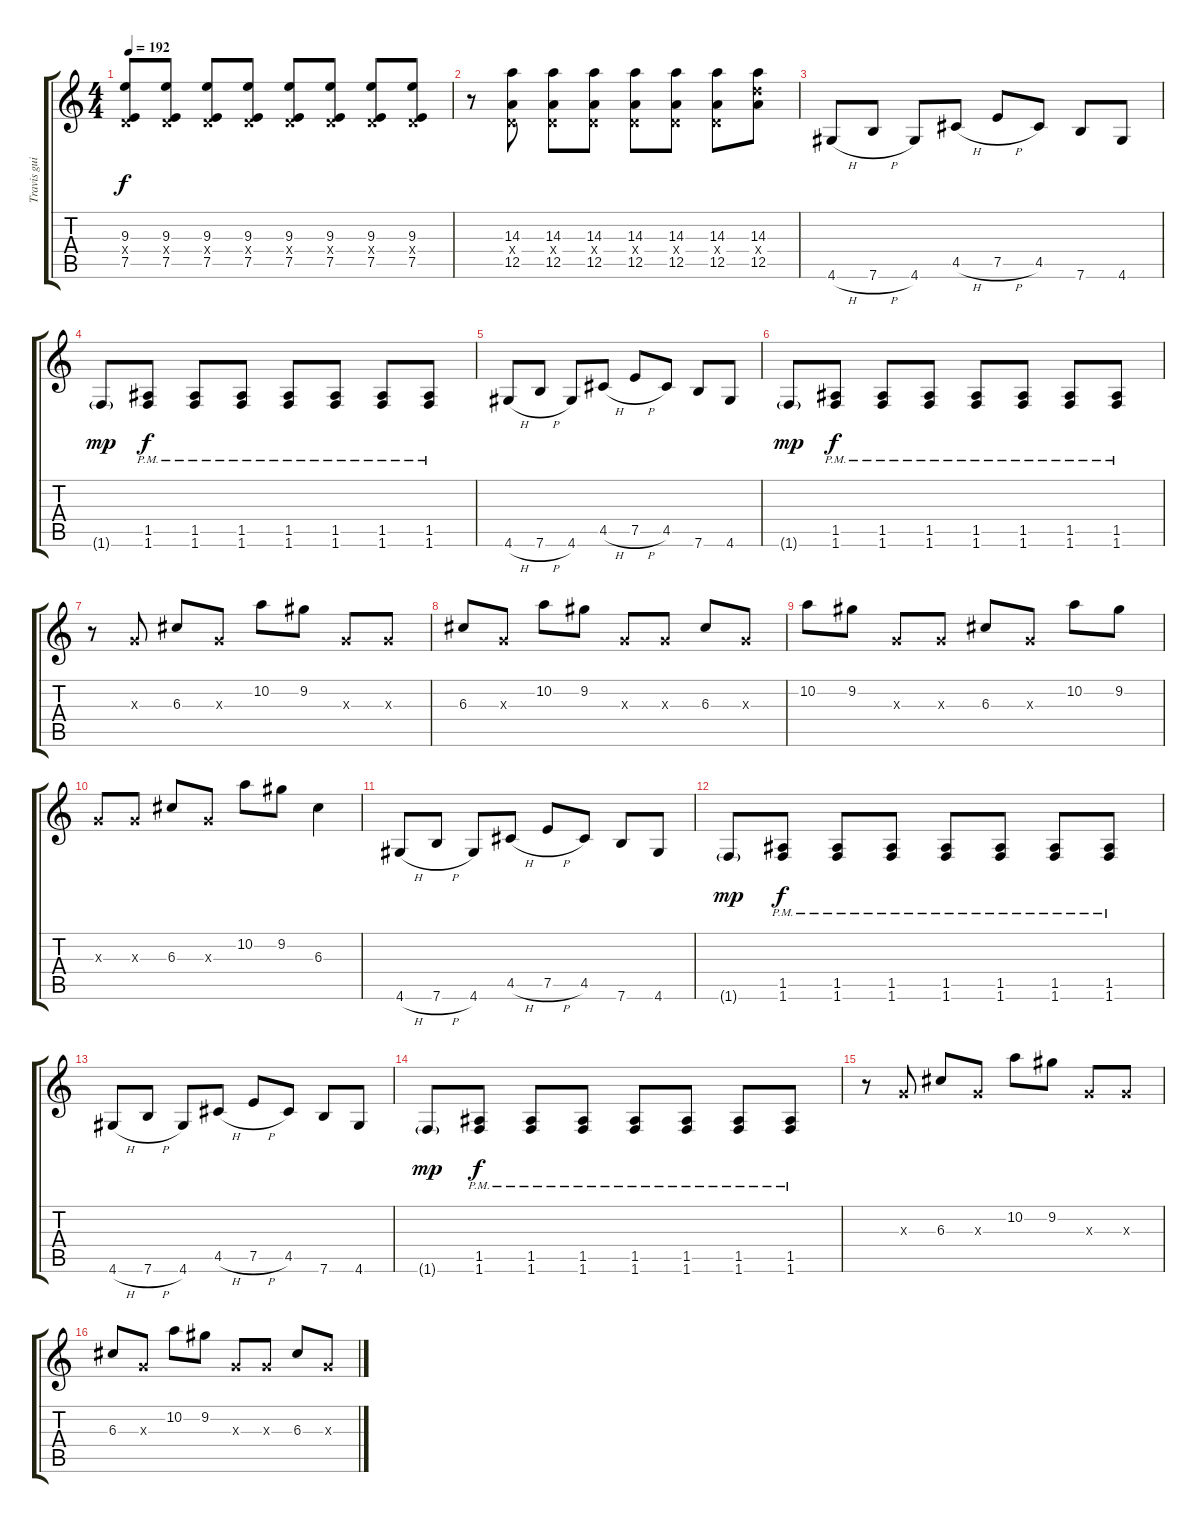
\track ("Travis guitar" "Travis gui") {instrument distortionguitar}
\staff {score tabs}
\tuning (E4 B3 G3 D3 A2 E2) {hide}
\ts (4 4)
\tempo 192
\clef g2
\ks c
(9.3 0.4{x} 7.5).8{dy f} (9.3 0.4{x} 7.5).8 (9.3 0.4{x} 7.5).8 (9.3 0.4{x} 7.5).8 (9.3 0.4{x} 7.5).8 (9.3 0.4{x} 7.5).8 (9.3 0.4{x} 7.5).8 (9.3 0.4{x} 7.5).8 |
r.8 (14.3 0.4{x} 12.5).8 (14.3 0.4{x} 12.5).8 (14.3 0.4{x} 12.5).8 (14.3 0.4{x} 12.5).8 (14.3 0.4{x} 12.5).8 (14.3 0.4{x} 12.5).8 (14.3 12.4{x} 12.5).8 |
4.6{h}.8 7.6{h}.8 4.6.8 4.5{h}.8 7.5{h}.8 4.5.8 7.6.8 4.6.8 |
1.6{g}.8{dy mp} (1.5{pm} 1.6{pm}).8{dy f} (1.5{pm} 1.6{pm}).8 (1.5{pm} 1.6{pm}).8 (1.5{pm} 1.6{pm}).8 (1.5{pm} 1.6{pm}).8 (1.5{pm} 1.6{pm}).8 (1.5{pm} 1.6{pm}).8 |
4.6{h}.8 7.6{h}.8 4.6.8 4.5{h}.8 7.5{h}.8 4.5.8 7.6.8 4.6.8 |
1.6{g}.8{dy mp} (1.5{pm} 1.6{pm}).8{dy f} (1.5{pm} 1.6{pm}).8 (1.5{pm} 1.6{pm}).8 (1.5{pm} 1.6{pm}).8 (1.5{pm} 1.6{pm}).8 (1.5{pm} 1.6{pm}).8 (1.5{pm} 1.6{pm}).8 |
r.8 0.3{x}.8 6.3.8 0.3{x}.8 10.2.8 9.2.8 0.3{x}.8 0.3{x}.8 |
6.3.8 0.3{x}.8 10.2.8 9.2.8 0.3{x}.8 0.3{x}.8 6.3.8 0.3{x}.8 |
10.2.8 9.2.8 0.3{x}.8 0.3{x}.8 6.3.8 0.3{x}.8 10.2.8 9.2.8 |
0.3{x}.8 0.3{x}.8 6.3.8 0.3{x}.8 10.2.8 9.2.8 6.3.4 |
4.6{h}.8 7.6{h}.8 4.6.8 4.5{h}.8 7.5{h}.8 4.5.8 7.6.8 4.6.8 |
1.6{g}.8{dy mp} (1.5 1.6{pm}).8{dy f} (1.5 1.6{pm}).8 (1.5 1.6{pm}).8 (1.5 1.6{pm}).8 (1.5 1.6{pm}).8 (1.5 1.6{pm}).8 (1.5 1.6{pm}).8 |
4.6{h}.8 7.6{h}.8 4.6.8 4.5{h}.8 7.5{h}.8 4.5.8 7.6.8 4.6.8 |
1.6{g}.8{dy mp} (1.5 1.6{pm}).8{dy f} (1.5 1.6{pm}).8 (1.5 1.6{pm}).8 (1.5 1.6{pm}).8 (1.5 1.6{pm}).8 (1.5 1.6{pm}).8 (1.5 1.6{pm}).8 |
r.8 0.3{x}.8 6.3.8 0.3{x}.8 10.2.8 9.2.8 0.3{x}.8 0.3{x}.8 |
6.3.8 0.3{x}.8 10.2.8 9.2.8 0.3{x}.8 0.3{x}.8 6.3.8 0.3{x}.8
